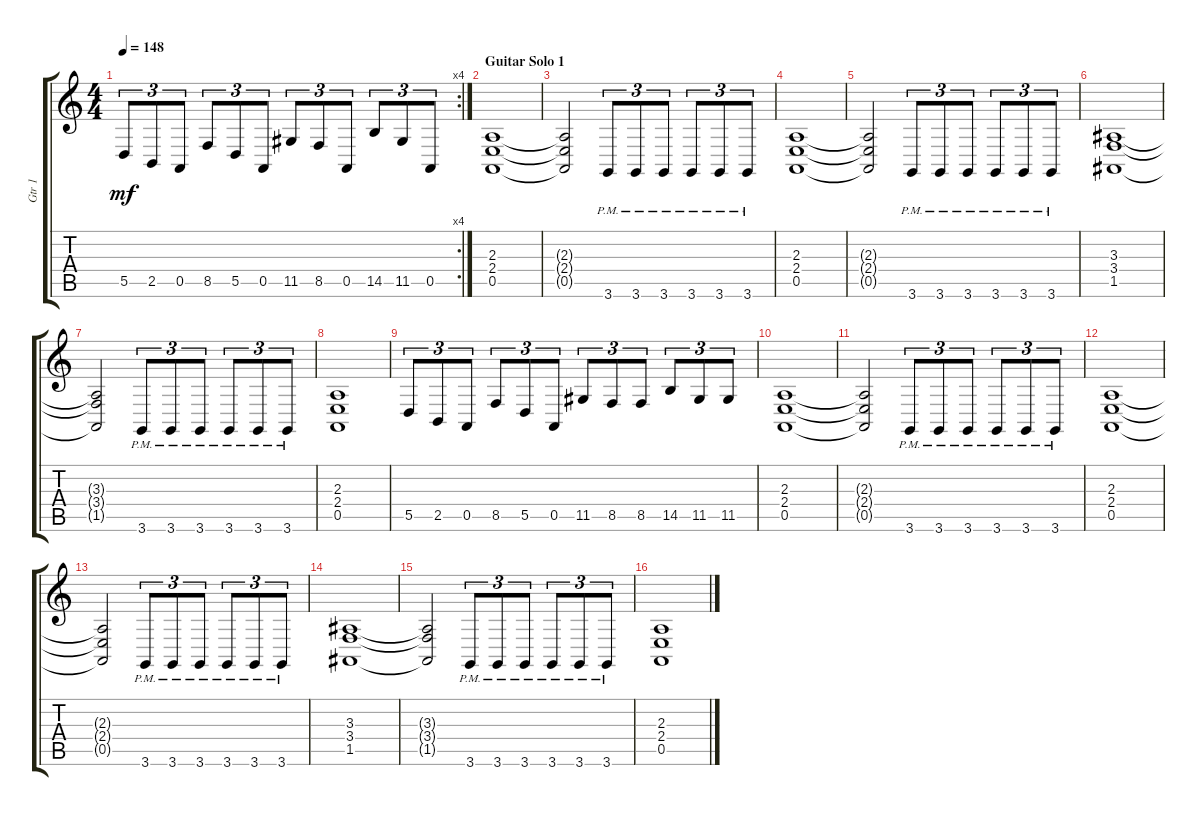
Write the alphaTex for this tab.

\track ("Gtr 1" "Gtr 1") {instrument acousticgrandpiano}
\staff {score tabs}
\tuning (E4 B3 G3 D3 A2 E2) {hide}
\rc 4
\ts (4 4)
\tempo 148
\clef g2
\ks c
5.5.8{tu (3 2) dy mf} 2.5.8{tu (3 2)} 0.5.8{tu (3 2)} 8.5.8{tu (3 2)} 5.5.8{tu (3 2)} 0.5.8{tu (3 2)} 11.5.8{tu (3 2)} 8.5.8{tu (3 2)} 0.5.8{tu (3 2)} 14.5.8{tu (3 2)} 11.5.8{tu (3 2)} 0.5.8{tu (3 2)} |
\section ("" "Guitar Solo 1")
(2.3 2.4 0.5).1 |
(2.3{t} 2.4{t} 0.5{t}).2 3.6{pm}.8{tu (3 2)} 3.6{pm}.8{tu (3 2)} 3.6{pm}.8{tu (3 2)} 3.6{pm}.8{tu (3 2)} 3.6{pm}.8{tu (3 2)} 3.6{pm}.8{tu (3 2)} |
(2.3 2.4 0.5).1 |
(2.3{t} 2.4{t} 0.5{t}).2 3.6{pm}.8{tu (3 2)} 3.6{pm}.8{tu (3 2)} 3.6{pm}.8{tu (3 2)} 3.6{pm}.8{tu (3 2)} 3.6{pm}.8{tu (3 2)} 3.6{pm}.8{tu (3 2)} |
(3.3 3.4 1.5).1 |
(3.3{t} 3.4{t} 1.5{t}).2 3.6{pm}.8{tu (3 2)} 3.6{pm}.8{tu (3 2)} 3.6{pm}.8{tu (3 2)} 3.6{pm}.8{tu (3 2)} 3.6{pm}.8{tu (3 2)} 3.6{pm}.8{tu (3 2)} |
(2.3 2.4 0.5).1 |
5.5.8{tu (3 2)} 2.5.8{tu (3 2)} 0.5.8{tu (3 2)} 8.5.8{tu (3 2)} 5.5.8{tu (3 2)} 0.5.8{tu (3 2)} 11.5.8{tu (3 2)} 8.5.8{tu (3 2)} 8.5.8{tu (3 2)} 14.5.8{tu (3 2)} 11.5.8{tu (3 2)} 11.5.8{tu (3 2)} |
(2.3 2.4 0.5).1 |
(2.3{t} 2.4{t} 0.5{t}).2 3.6{pm}.8{tu (3 2)} 3.6{pm}.8{tu (3 2)} 3.6{pm}.8{tu (3 2)} 3.6{pm}.8{tu (3 2)} 3.6{pm}.8{tu (3 2)} 3.6{pm}.8{tu (3 2)} |
(2.3 2.4 0.5).1 |
(2.3{t} 2.4{t} 0.5{t}).2 3.6{pm}.8{tu (3 2)} 3.6{pm}.8{tu (3 2)} 3.6{pm}.8{tu (3 2)} 3.6{pm}.8{tu (3 2)} 3.6{pm}.8{tu (3 2)} 3.6{pm}.8{tu (3 2)} |
(3.3 3.4 1.5).1 |
(3.3{t} 3.4{t} 1.5{t}).2 3.6{pm}.8{tu (3 2)} 3.6{pm}.8{tu (3 2)} 3.6{pm}.8{tu (3 2)} 3.6{pm}.8{tu (3 2)} 3.6{pm}.8{tu (3 2)} 3.6{pm}.8{tu (3 2)} |
(2.3 2.4 0.5).1
